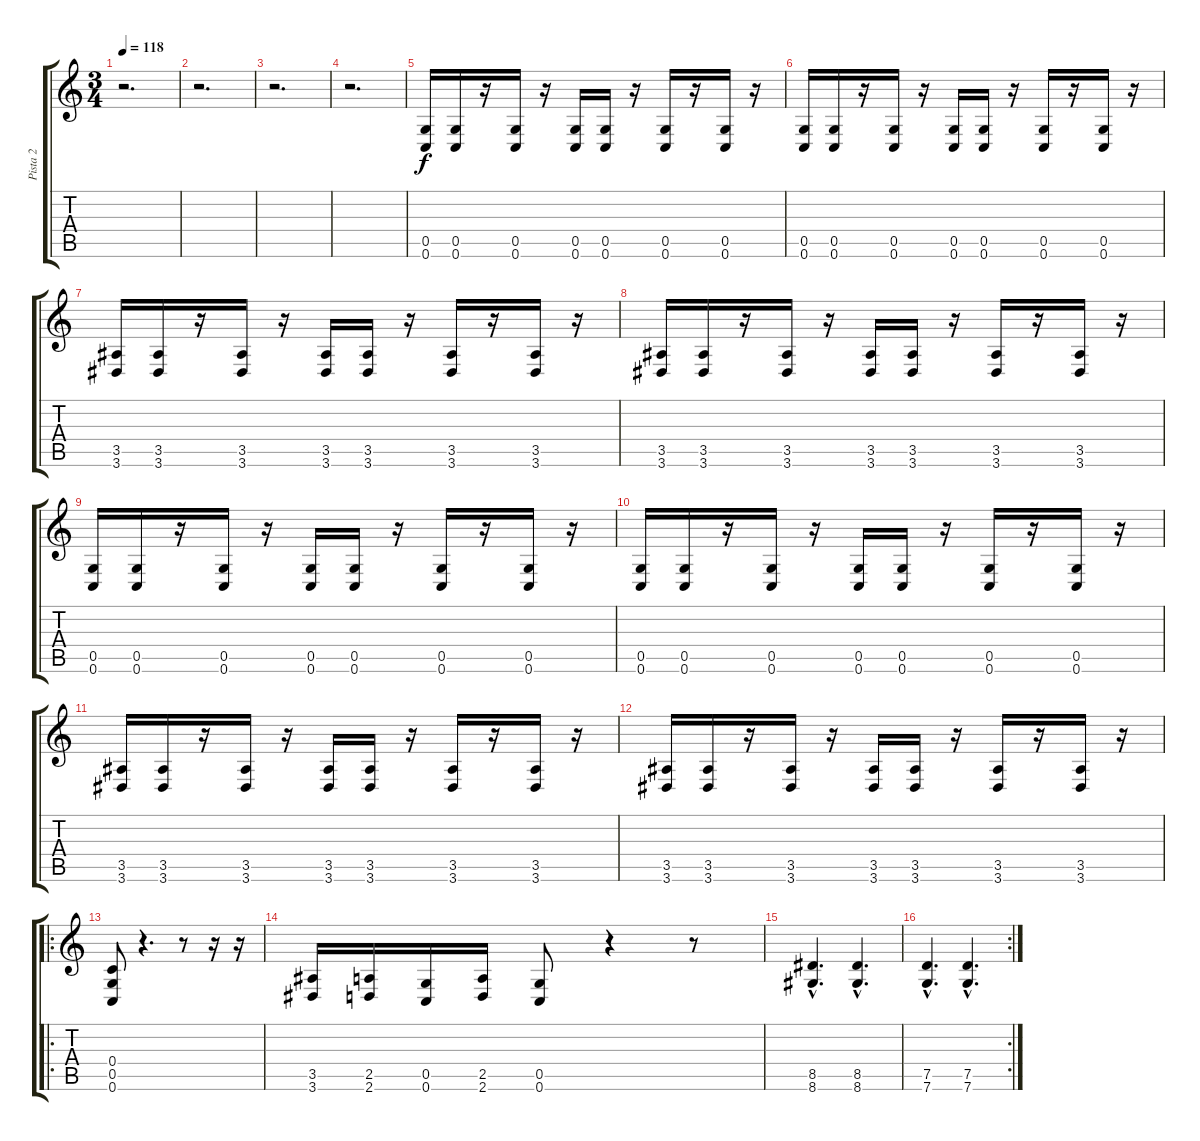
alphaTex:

\track ("Pista 2" "Pista 2") {instrument distortionguitar}
\staff {score tabs}
\tuning (D4 A3 F3 C3 G2 C2) {hide}
\ts (3 4)
\tempo 118
\clef g2
\ks c
r.2{d dy f} |
r.2{d} |
r.2{d} |
r.2{d} |
(0.5 0.6).16 (0.5 0.6).16 r.16 (0.5 0.6).16 r.16 (0.5 0.6).16 (0.5 0.6).16 r.16 (0.5 0.6).16 r.16 (0.5 0.6).16 r.16 |
(0.5 0.6).16 (0.5 0.6).16 r.16 (0.5 0.6).16 r.16 (0.5 0.6).16 (0.5 0.6).16 r.16 (0.5 0.6).16 r.16 (0.5 0.6).16 r.16 |
(3.5 3.6).16 (3.5 3.6).16 r.16 (3.5 3.6).16 r.16 (3.5 3.6).16 (3.5 3.6).16 r.16 (3.5 3.6).16 r.16 (3.5 3.6).16 r.16 |
(3.5 3.6).16 (3.5 3.6).16 r.16 (3.5 3.6).16 r.16 (3.5 3.6).16 (3.5 3.6).16 r.16 (3.5 3.6).16 r.16 (3.5 3.6).16 r.16 |
(0.5 0.6).16 (0.5 0.6).16 r.16 (0.5 0.6).16 r.16 (0.5 0.6).16 (0.5 0.6).16 r.16 (0.5 0.6).16 r.16 (0.5 0.6).16 r.16 |
(0.5 0.6).16 (0.5 0.6).16 r.16 (0.5 0.6).16 r.16 (0.5 0.6).16 (0.5 0.6).16 r.16 (0.5 0.6).16 r.16 (0.5 0.6).16 r.16 |
(3.5 3.6).16 (3.5 3.6).16 r.16 (3.5 3.6).16 r.16 (3.5 3.6).16 (3.5 3.6).16 r.16 (3.5 3.6).16 r.16 (3.5 3.6).16 r.16 |
(3.5 3.6).16 (3.5 3.6).16 r.16 (3.5 3.6).16 r.16 (3.5 3.6).16 (3.5 3.6).16 r.16 (3.5 3.6).16 r.16 (3.5 3.6).16 r.16 |
\ro
(0.4 0.5 0.6).8 r.4{d} r.8 r.16 r.16 |
(3.5 3.6).16 (2.5 2.6).16 (0.5 0.6).16 (2.5 2.6).16 (0.5 0.6).8 r.4 r.8 |
(8.5{hac} 8.6{hac}).4{d} (8.5{hac} 8.6{hac}).4{d} |
\rc 2
(7.5{hac} 7.6{hac}).4{d} (7.5{hac} 7.6{hac}).4{d}
